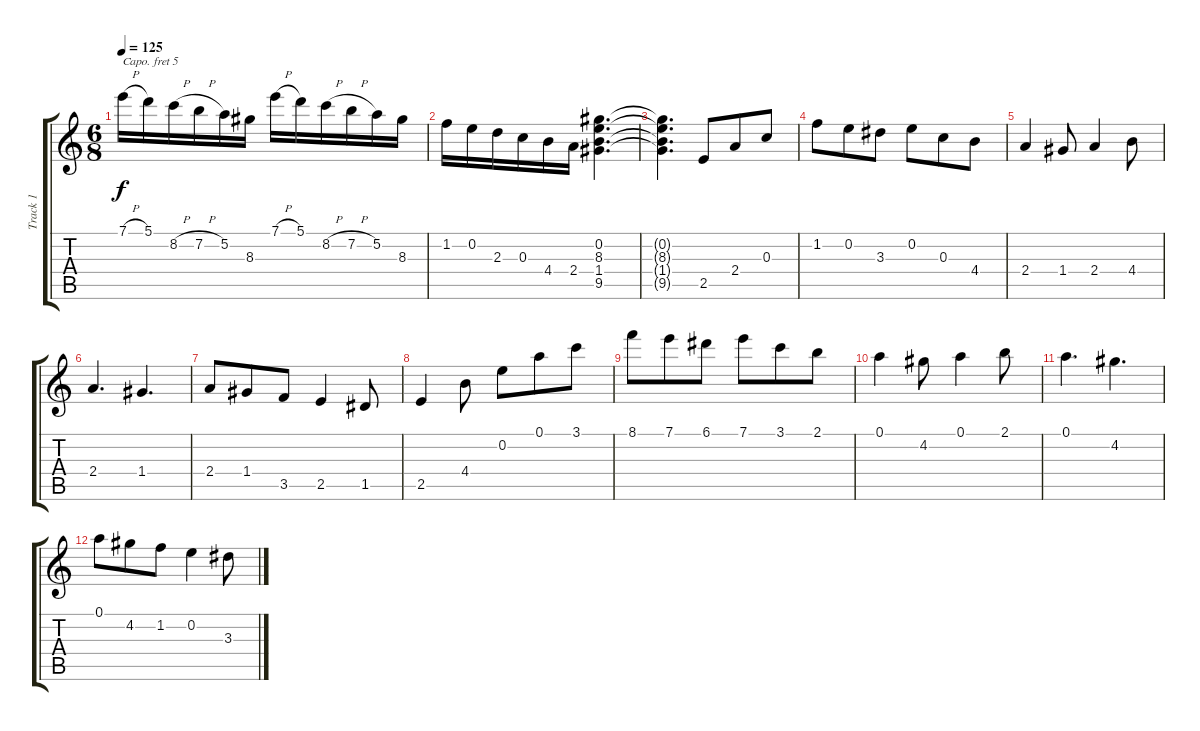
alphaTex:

\track ("Track 1" "Track 1") {instrument acousticguitarnylon}
\staff {score tabs}
\capo 5
\tuning (E4 B3 G3 D3 A2 E2) {hide}
\ts (6 8)
\tempo 125
\clef g2
\ks c
7.1{h}.16{dy f} 5.1.16 8.2{h}.16 7.2{h}.16 5.2.16 8.3.16 7.1{h}.16 5.1.16 8.2{h}.16 7.2{h}.16 5.2.16 8.3.16 |
1.2.16 0.2.16 2.3.16 0.3.16 4.4.16 2.4.16 (0.2 8.3 1.4 9.5).4{d} |
(0.2{t} 8.3{t} 1.4{t} 9.5{t}).4{d} 2.5.8 2.4.8 0.3.8 |
1.2.8 0.2.8 3.3.8 0.2.8 0.3.8 4.4.8 |
2.4.4 1.4.8 2.4.4 4.4.8 |
2.4.4{d} 1.4.4{d} |
2.4.8 1.4.8 3.5.8 2.5.4 1.5.8 |
2.5.4 4.4.8 0.2.8 0.1.8 3.1.8 |
8.1.8 7.1.8 6.1.8 7.1.8 3.1.8 2.1.8 |
0.1.4 4.2.8 0.1.4 2.1.8 |
0.1.4{d} 4.2.4{d} |
0.1.8 4.2.8 1.2.8 0.2.4 3.3.8
